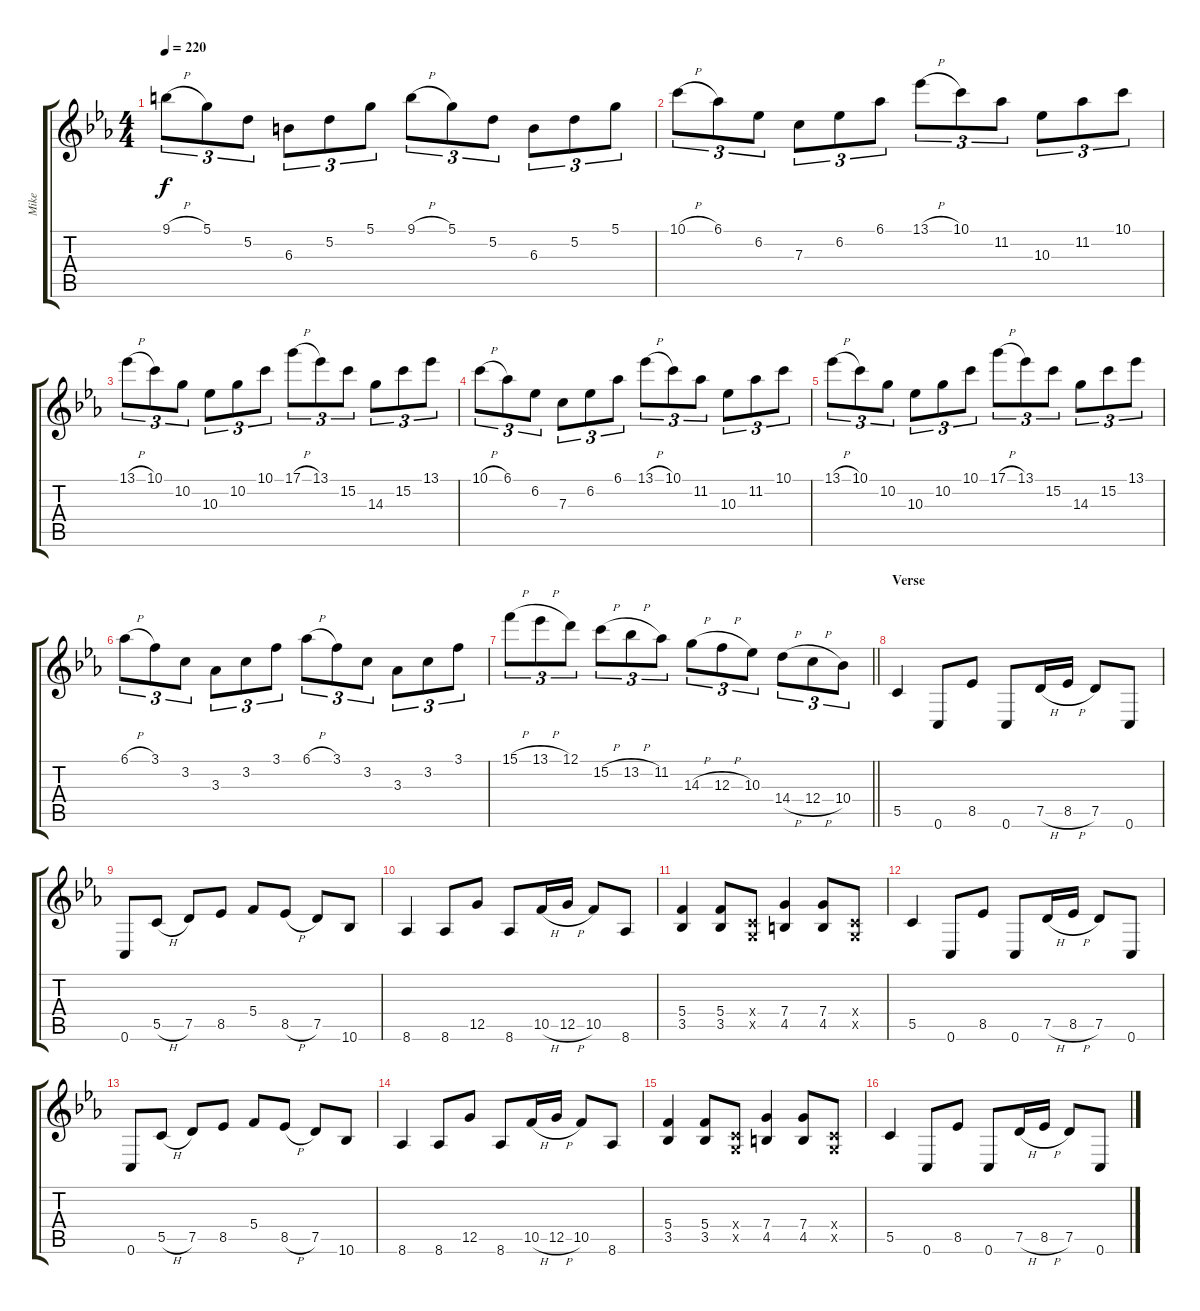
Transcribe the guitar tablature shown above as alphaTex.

\track ("Mike" "Mike") {instrument distortionguitar}
\staff {score tabs}
\tuning (D4 A3 F3 C3 G2 C2) {hide}
\ts (4 4)
\tempo 220
\clef g2
\ks cminor
9.1{h}.8{tu (3 2) dy f} 5.1.8{tu (3 2)} 5.2.8{tu (3 2)} 6.3.8{tu (3 2)} 5.2.8{tu (3 2)} 5.1.8{tu (3 2)} 9.1{h}.8{tu (3 2)} 5.1.8{tu (3 2)} 5.2.8{tu (3 2)} 6.3.8{tu (3 2)} 5.2.8{tu (3 2)} 5.1.8{tu (3 2)} |
10.1{h}.8{tu (3 2)} 6.1.8{tu (3 2)} 6.2.8{tu (3 2)} 7.3.8{tu (3 2)} 6.2.8{tu (3 2)} 6.1.8{tu (3 2)} 13.1{h}.8{tu (3 2)} 10.1.8{tu (3 2)} 11.2.8{tu (3 2)} 10.3.8{tu (3 2)} 11.2.8{tu (3 2)} 10.1.8{tu (3 2)} |
13.1{h}.8{tu (3 2)} 10.1.8{tu (3 2)} 10.2.8{tu (3 2)} 10.3.8{tu (3 2)} 10.2.8{tu (3 2)} 10.1.8{tu (3 2)} 17.1{h}.8{tu (3 2)} 13.1.8{tu (3 2)} 15.2.8{tu (3 2)} 14.3.8{tu (3 2)} 15.2.8{tu (3 2)} 13.1.8{tu (3 2)} |
10.1{h}.8{tu (3 2)} 6.1.8{tu (3 2)} 6.2.8{tu (3 2)} 7.3.8{tu (3 2)} 6.2.8{tu (3 2)} 6.1.8{tu (3 2)} 13.1{h}.8{tu (3 2)} 10.1.8{tu (3 2)} 11.2.8{tu (3 2)} 10.3.8{tu (3 2)} 11.2.8{tu (3 2)} 10.1.8{tu (3 2)} |
13.1{h}.8{tu (3 2)} 10.1.8{tu (3 2)} 10.2.8{tu (3 2)} 10.3.8{tu (3 2)} 10.2.8{tu (3 2)} 10.1.8{tu (3 2)} 17.1{h}.8{tu (3 2)} 13.1.8{tu (3 2)} 15.2.8{tu (3 2)} 14.3.8{tu (3 2)} 15.2.8{tu (3 2)} 13.1.8{tu (3 2)} |
6.1{h}.8{tu (3 2)} 3.1.8{tu (3 2)} 3.2.8{tu (3 2)} 3.3.8{tu (3 2)} 3.2.8{tu (3 2)} 3.1.8{tu (3 2)} 6.1{h}.8{tu (3 2)} 3.1.8{tu (3 2)} 3.2.8{tu (3 2)} 3.3.8{tu (3 2)} 3.2.8{tu (3 2)} 3.1.8{tu (3 2)} |
\barLineRight lightlight
15.1{h}.8{tu (3 2)} 13.1{h}.8{tu (3 2)} 12.1.8{tu (3 2)} 15.2{h}.8{tu (3 2)} 13.2{h}.8{tu (3 2)} 11.2.8{tu (3 2)} 14.3{h}.8{tu (3 2)} 12.3{h}.8{tu (3 2)} 10.3.8{tu (3 2)} 14.4{h}.8{tu (3 2)} 12.4{h}.8{tu (3 2)} 10.4.8{tu (3 2)} |
\section ("" "Verse")
5.5.4 0.6.8 8.5.8 0.6.8 7.5{h}.16 8.5{h}.16 7.5.8 0.6.8 |
0.6.8 5.5{h}.8 7.5.8 8.5.8 5.4.8 8.5{h}.8 7.5.8 10.6.8 |
8.6.4 8.6.8 12.5.8 8.6.8 10.5{h}.16 12.5{h}.16 10.5.8 8.6.8 |
(5.4 3.5).4 (5.4 3.5).8 (0.4{x} 0.5{x}).8 (7.4 4.5).4 (7.4 4.5).8 (0.4{x} 0.5{x}).8 |
5.5.4 0.6.8 8.5.8 0.6.8 7.5{h}.16 8.5{h}.16 7.5.8 0.6.8 |
0.6.8 5.5{h}.8 7.5.8 8.5.8 5.4.8 8.5{h}.8 7.5.8 10.6.8 |
8.6.4 8.6.8 12.5.8 8.6.8 10.5{h}.16 12.5{h}.16 10.5.8 8.6.8 |
(5.4 3.5).4 (5.4 3.5).8 (0.4{x} 0.5{x}).8 (7.4 4.5).4 (7.4 4.5).8 (0.4{x} 0.5{x}).8 |
5.5.4 0.6.8 8.5.8 0.6.8 7.5{h}.16 8.5{h}.16 7.5.8 0.6.8
